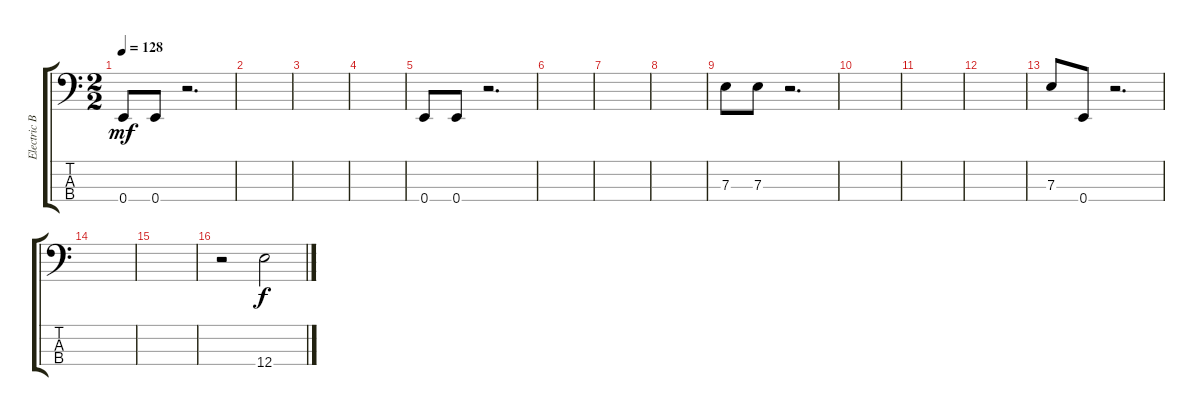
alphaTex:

\track ("Electric Bass" "Electric B") {instrument electricbassfinger}
\staff {score tabs}
\tuning (G2 D2 A1 E1) {hide}
\ts (2 2)
\tempo 128
\clef f4
\ks c
0.4.8{dy mf} 0.4.8 r.2{d} |
|
|
|
0.4.8 0.4.8 r.2{d} |
|
|
|
7.3.8 7.3.8 r.2{d} |
|
|
|
7.3.8 0.4.8 r.2{d} |
|
|
r.2 12.4{ss}.2{dy f}
